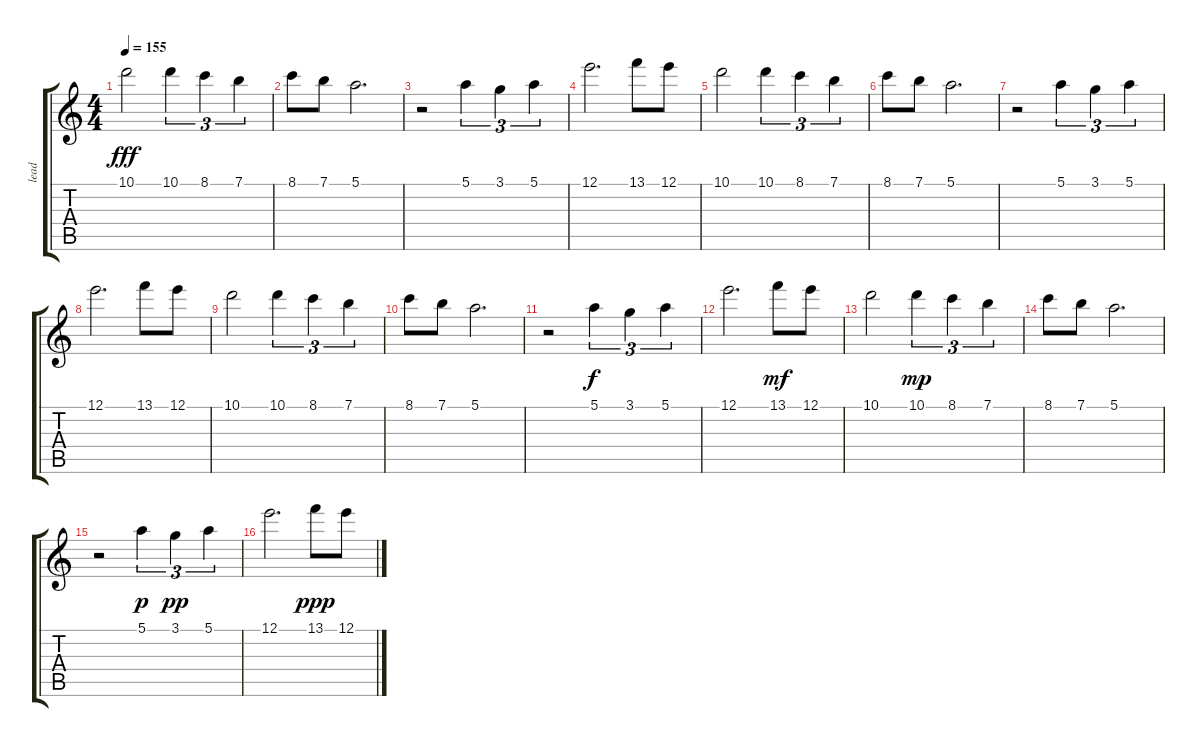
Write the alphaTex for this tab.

\track ("lead" "lead") {instrument distortionguitar}
\staff {score tabs}
\tuning (E4 B3 G3 D3 A2 E2) {hide}
\ts (4 4)
\tempo 155
\clef g2
\ks c
10.1.2{dy fff} 10.1.4{tu (3 2)} 8.1.4{tu (3 2)} 7.1.4{tu (3 2)} |
8.1.8 7.1.8 5.1.2{d} |
r.2 5.1.4{tu (3 2)} 3.1.4{tu (3 2)} 5.1.4{tu (3 2)} |
12.1.2{d} 13.1.8 12.1.8 |
10.1.2 10.1.4{tu (3 2)} 8.1.4{tu (3 2)} 7.1.4{tu (3 2)} |
8.1.8 7.1.8 5.1.2{d} |
r.2 5.1.4{tu (3 2)} 3.1.4{tu (3 2)} 5.1.4{tu (3 2)} |
12.1.2{d} 13.1.8 12.1.8 |
10.1.2 10.1.4{tu (3 2)} 8.1.4{tu (3 2)} 7.1.4{tu (3 2)} |
8.1.8 7.1.8 5.1.2{d} |
r.2 5.1.4{tu (3 2) dy f} 3.1.4{tu (3 2)} 5.1.4{tu (3 2)} |
12.1.2{d} 13.1.8{dy mf} 12.1.8 |
10.1.2 10.1.4{tu (3 2) dy mp} 8.1.4{tu (3 2)} 7.1.4{tu (3 2)} |
8.1.8 7.1.8 5.1.2{d} |
r.2 5.1.4{tu (3 2) dy p} 3.1.4{tu (3 2) dy pp} 5.1.4{tu (3 2)} |
12.1.2{d} 13.1.8{dy ppp} 12.1.8
